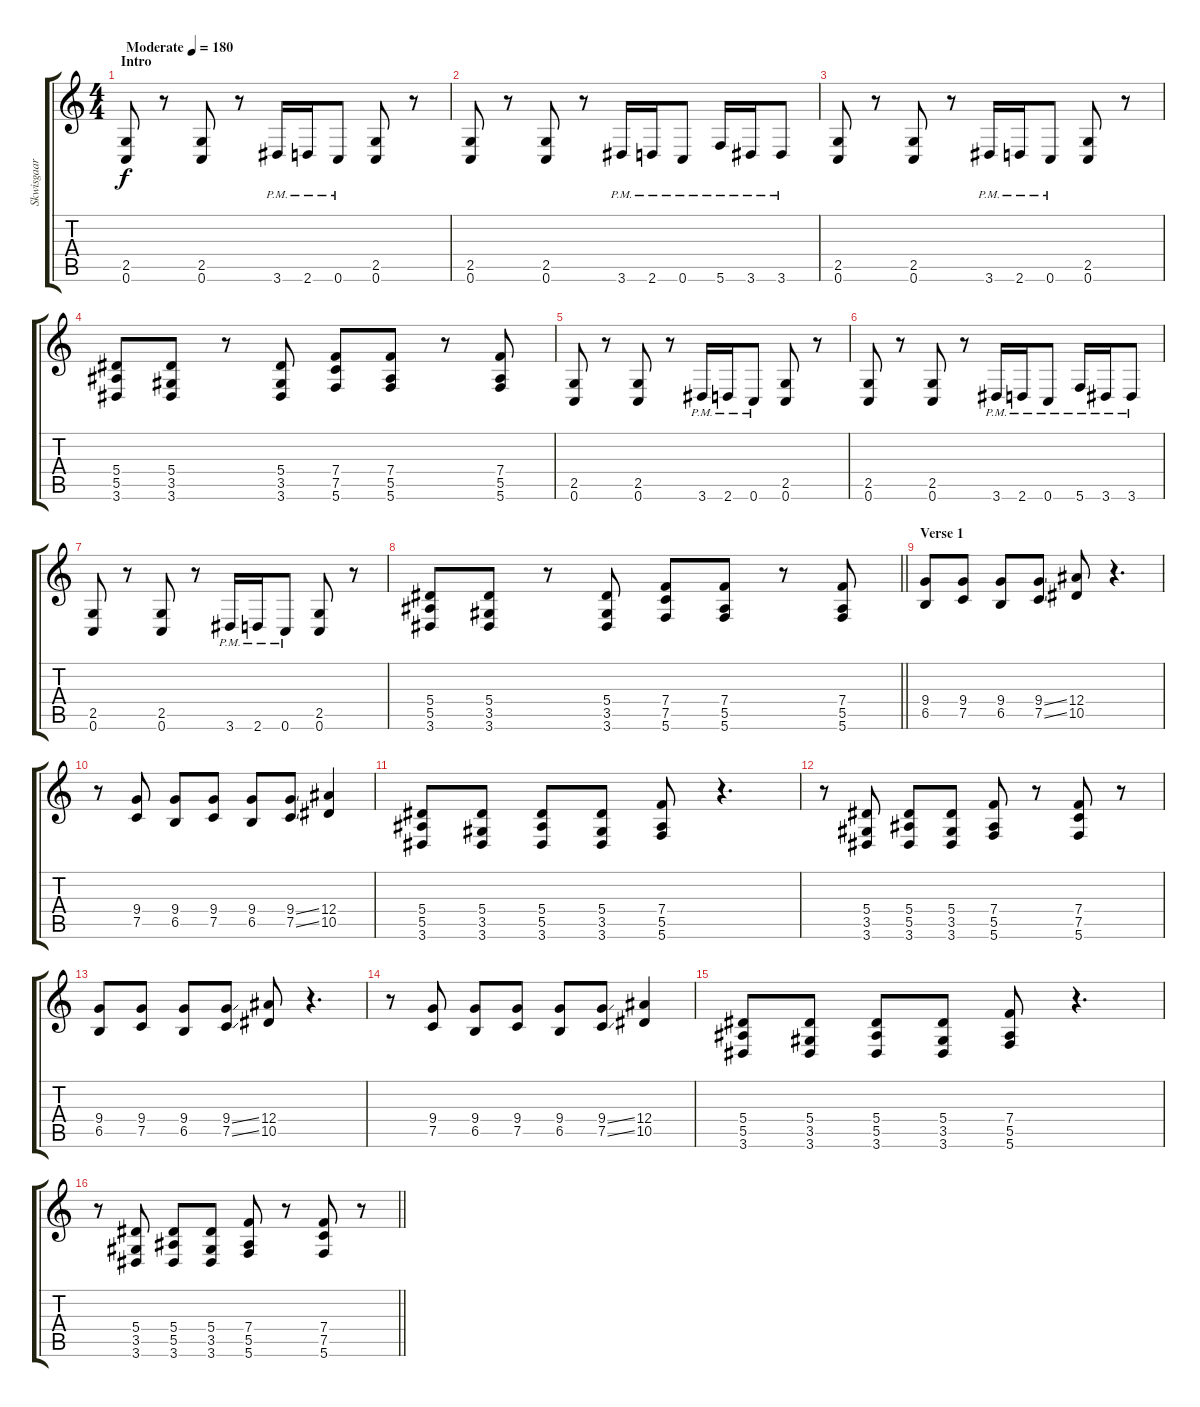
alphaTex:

\track ("Skwisgaar Skwigelf (Lead Guitar 1)" "Skwisgaar ") {instrument distortionguitar}
\staff {score tabs}
\tuning (C4 G3 Eb3 Bb2 F2 C2) {hide}
\ts (4 4)
\section ("" "Intro")
\tempo (180 "Moderate")
\clef g2
\ks c
(2.5 0.6).8{dy f instrument distortionguitar} r.8 (2.5 0.6).8 r.8 3.6{pm}.16 2.6{pm}.16 0.6{pm}.8 (2.5 0.6).8 r.8 |
(2.5 0.6).8 r.8 (2.5 0.6).8 r.8 3.6{pm}.16 2.6{pm}.16 0.6{pm}.8 5.6{pm}.16 3.6{pm}.16 3.6{pm}.8 |
(2.5 0.6).8 r.8 (2.5 0.6).8 r.8 3.6{pm}.16 2.6{pm}.16 0.6{pm}.8 (2.5 0.6).8 r.8 |
(5.4 5.5 3.6).8 (5.4 3.5 3.6).8 r.8 (5.4 3.5 3.6).8 (7.4 7.5 5.6).8 (7.4 5.5 5.6).8 r.8 (7.4 5.5 5.6).8 |
(2.5 0.6).8 r.8 (2.5 0.6).8 r.8 3.6{pm}.16 2.6{pm}.16 0.6{pm}.8 (2.5 0.6).8 r.8 |
(2.5 0.6).8 r.8 (2.5 0.6).8 r.8 3.6{pm}.16 2.6{pm}.16 0.6{pm}.8 5.6{pm}.16 3.6{pm}.16 3.6{pm}.8 |
(2.5 0.6).8 r.8 (2.5 0.6).8 r.8 3.6{pm}.16 2.6{pm}.16 0.6{pm}.8 (2.5 0.6).8 r.8 |
\barLineRight lightlight
(5.4 5.5 3.6).8 (5.4 3.5 3.6).8 r.8 (5.4 3.5 3.6).8 (7.4 7.5 5.6).8 (7.4 5.5 5.6).8 r.8 (7.4 5.5 5.6).8 |
\section ("" "Verse 1")
(9.4 6.5).8 (9.4 7.5).8 (9.4 6.5).8 (9.4{ss} 7.5{ss}).8 (12.4 10.5).8 r.4{d} |
r.8 (9.4 7.5).8 (9.4 6.5).8 (9.4 7.5).8 (9.4 6.5).8 (9.4{ss} 7.5{ss}).8 (12.4 10.5).4 |
(5.4 5.5 3.6).8 (5.4 3.5 3.6).8 (5.4 5.5 3.6).8 (5.4 3.5 3.6).8 (7.4 5.5 5.6).8 r.4{d} |
r.8 (5.4 3.5 3.6).8 (5.4 5.5 3.6).8 (5.4 3.5 3.6).8 (7.4 5.5 5.6).8 r.8 (7.4 7.5 5.6).8 r.8 |
(9.4 6.5).8 (9.4 7.5).8 (9.4 6.5).8 (9.4{ss} 7.5{ss}).8 (12.4 10.5).8 r.4{d} |
r.8 (9.4 7.5).8 (9.4 6.5).8 (9.4 7.5).8 (9.4 6.5).8 (9.4{ss} 7.5{ss}).8 (12.4 10.5).4 |
(5.4 5.5 3.6).8 (5.4 3.5 3.6).8 (5.4 5.5 3.6).8 (5.4 3.5 3.6).8 (7.4 5.5 5.6).8 r.4{d} |
\barLineRight lightlight
r.8 (5.4 3.5 3.6).8 (5.4 5.5 3.6).8 (5.4 3.5 3.6).8 (7.4 5.5 5.6).8 r.8 (7.4 7.5 5.6).8 r.8
